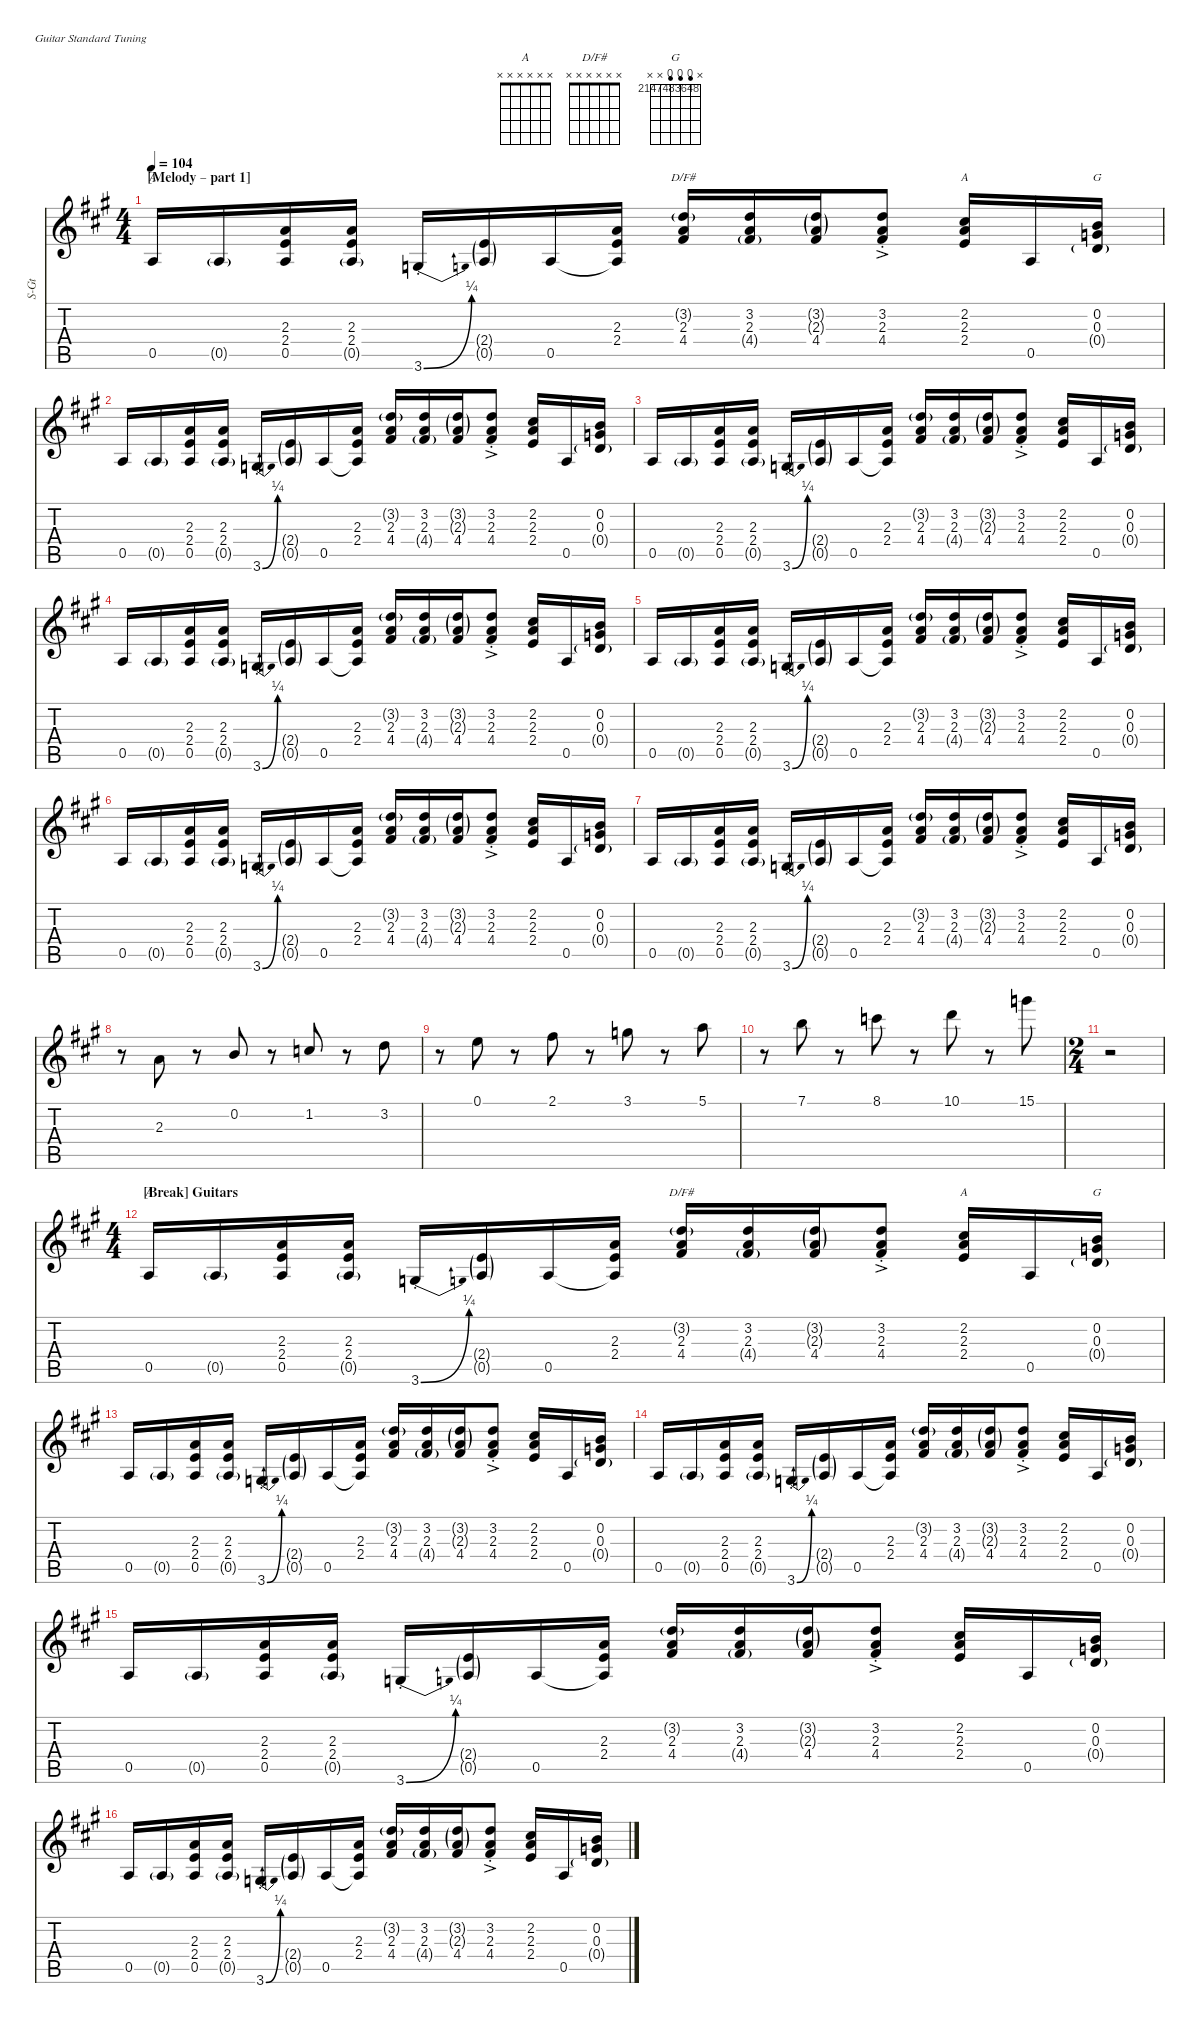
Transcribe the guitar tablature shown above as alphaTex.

\hideDynamics
\bracketExtendMode nobrackets
\otherSystemsTrackNameOrientation horizontal
\track ("Acoustic Guitar" "S-Gt") {instrument acousticguitarsteel}
\staff {score tabs}
\tuning (E4 B3 G3 D3 A2 E2)
\chord ("A" x 2 2 2 0 x) {showfingering false barre (2 2)}
\chord ("D/F#" x x x x x x)
\chord ("A" x x x x x x)
\chord ("G" x 2147483647 2147483647 2147483647 x x) {firstfret 2147483648 showfingering false}
\ts (4 4)
\section ("" "[Melody – part 1] ")
\tempo 104
\clef g2
\ks a
0.5{acc forcenatural}.16{ch "A" dy f beam Up} 0.5{g acc forcenatural}.16{beam Up} (2.3{acc forcenatural} 2.4{acc forcenatural} 0.5{acc forcenatural}).16{beam Up} (2.3{acc forcenatural} 2.4{acc forcenatural} 0.5{g acc forcenatural}).16{beam Up} 3.6{be (bend 0 0 24.599999999999998 1) st acc forcenatural}.16{beam Up} (0.5{g acc forcenatural} 2.4{g acc forcenatural}).16{beam Up} 0.5{acc forcenatural}.16{beam Up} (2.3{acc forcenatural} 2.4{acc forcenatural} 0.5{t acc forcenatural}).16{beam Up} (3.2{g acc forcenatural} 2.3{acc forcenatural} 4.4{acc #}).16{ch "D/F#" beam Up} (3.2{acc forcenatural} 2.3{acc forcenatural} 4.4{g acc #}).16{beam Up} (3.2{g acc forcenatural} 2.3{g acc forcenatural} 4.4{acc #}).16{beam Up} (3.2{ac st acc forcenatural} 2.3{st acc forcenatural} 4.4{st acc #}).8{beam Up} (2.2{acc #} 2.3{acc forcenatural} 2.4{acc forcenatural}).16{ch "A" beam Up} 0.5{acc forcenatural}.16{beam Up} (0.3{acc forcenatural} 0.4{g acc forcenatural} 0.2{acc forcenatural}).16{ch "G" beam Up} |
0.5{acc forcenatural}.16{beam Up} 0.5{g acc forcenatural}.16{beam Up} (2.3{acc forcenatural} 2.4{acc forcenatural} 0.5{acc forcenatural}).16{beam Up} (2.3{acc forcenatural} 2.4{acc forcenatural} 0.5{g acc forcenatural}).16{beam Up} 3.6{be (bend 0 0 24.599999999999998 1) st acc forcenatural}.16{beam Up} (0.5{g acc forcenatural} 2.4{g acc forcenatural}).16{beam Up} 0.5{acc forcenatural}.16{beam Up} (2.3{acc forcenatural} 2.4{acc forcenatural} 0.5{t acc forcenatural}).16{beam Up} (3.2{g acc forcenatural} 2.3{acc forcenatural} 4.4{acc #}).16{beam Up} (3.2{acc forcenatural} 2.3{acc forcenatural} 4.4{g acc #}).16{beam Up} (3.2{g acc forcenatural} 2.3{g acc forcenatural} 4.4{acc #}).16{beam Up} (3.2{ac st acc forcenatural} 2.3{st acc forcenatural} 4.4{st acc #}).8{beam Up} (2.2{acc #} 2.3{acc forcenatural} 2.4{acc forcenatural}).16{beam Up} 0.5{acc forcenatural}.16{beam Up} (0.3{acc forcenatural} 0.4{g acc forcenatural} 0.2{acc forcenatural}).16{beam Up} |
0.5{acc forcenatural}.16{beam Up} 0.5{g acc forcenatural}.16{beam Up} (2.3{acc forcenatural} 2.4{acc forcenatural} 0.5{acc forcenatural}).16{beam Up} (2.3{acc forcenatural} 2.4{acc forcenatural} 0.5{g acc forcenatural}).16{beam Up} 3.6{be (bend 0 0 24.599999999999998 1) st acc forcenatural}.16{beam Up} (0.5{g acc forcenatural} 2.4{g acc forcenatural}).16{beam Up} 0.5{acc forcenatural}.16{beam Up} (2.3{acc forcenatural} 2.4{acc forcenatural} 0.5{t acc forcenatural}).16{beam Up} (3.2{g acc forcenatural} 2.3{acc forcenatural} 4.4{acc #}).16{beam Up} (3.2{acc forcenatural} 2.3{acc forcenatural} 4.4{g acc #}).16{beam Up} (3.2{g acc forcenatural} 2.3{g acc forcenatural} 4.4{acc #}).16{beam Up} (3.2{ac st acc forcenatural} 2.3{st acc forcenatural} 4.4{st acc #}).8{beam Up} (2.2{acc #} 2.3{acc forcenatural} 2.4{acc forcenatural}).16{beam Up} 0.5{acc forcenatural}.16{beam Up} (0.3{acc forcenatural} 0.4{g acc forcenatural} 0.2{acc forcenatural}).16{beam Up} |
0.5{acc forcenatural}.16{beam Up} 0.5{g acc forcenatural}.16{beam Up} (2.3{acc forcenatural} 2.4{acc forcenatural} 0.5{acc forcenatural}).16{beam Up} (2.3{acc forcenatural} 2.4{acc forcenatural} 0.5{g acc forcenatural}).16{beam Up} 3.6{be (bend 0 0 24.599999999999998 1) st acc forcenatural}.16{beam Up} (0.5{g acc forcenatural} 2.4{g acc forcenatural}).16{beam Up} 0.5{acc forcenatural}.16{beam Up} (2.3{acc forcenatural} 2.4{acc forcenatural} 0.5{t acc forcenatural}).16{beam Up} (3.2{g acc forcenatural} 2.3{acc forcenatural} 4.4{acc #}).16{beam Up} (3.2{acc forcenatural} 2.3{acc forcenatural} 4.4{g acc #}).16{beam Up} (3.2{g acc forcenatural} 2.3{g acc forcenatural} 4.4{acc #}).16{beam Up} (3.2{ac st acc forcenatural} 2.3{st acc forcenatural} 4.4{st acc #}).8{beam Up} (2.2{acc #} 2.3{acc forcenatural} 2.4{acc forcenatural}).16{beam Up} 0.5{acc forcenatural}.16{beam Up} (0.3{acc forcenatural} 0.4{g acc forcenatural} 0.2{acc forcenatural}).16{beam Up} |
0.5{acc forcenatural}.16{beam Up} 0.5{g acc forcenatural}.16{beam Up} (2.3{acc forcenatural} 2.4{acc forcenatural} 0.5{acc forcenatural}).16{beam Up} (2.3{acc forcenatural} 2.4{acc forcenatural} 0.5{g acc forcenatural}).16{beam Up} 3.6{be (bend 0 0 24.599999999999998 1) st acc forcenatural}.16{beam Up} (0.5{g acc forcenatural} 2.4{g acc forcenatural}).16{beam Up} 0.5{acc forcenatural}.16{beam Up} (2.3{acc forcenatural} 2.4{acc forcenatural} 0.5{t acc forcenatural}).16{beam Up} (3.2{g acc forcenatural} 2.3{acc forcenatural} 4.4{acc #}).16{beam Up} (3.2{acc forcenatural} 2.3{acc forcenatural} 4.4{g acc #}).16{beam Up} (3.2{g acc forcenatural} 2.3{g acc forcenatural} 4.4{acc #}).16{beam Up} (3.2{ac st acc forcenatural} 2.3{st acc forcenatural} 4.4{st acc #}).8{beam Up} (2.2{acc #} 2.3{acc forcenatural} 2.4{acc forcenatural}).16{beam Up} 0.5{acc forcenatural}.16{beam Up} (0.3{acc forcenatural} 0.4{g acc forcenatural} 0.2{acc forcenatural}).16{beam Up} |
0.5{acc forcenatural}.16{beam Up} 0.5{g acc forcenatural}.16{beam Up} (2.3{acc forcenatural} 2.4{acc forcenatural} 0.5{acc forcenatural}).16{beam Up} (2.3{acc forcenatural} 2.4{acc forcenatural} 0.5{g acc forcenatural}).16{beam Up} 3.6{be (bend 0 0 24.599999999999998 1) st acc forcenatural}.16{beam Up} (0.5{g acc forcenatural} 2.4{g acc forcenatural}).16{beam Up} 0.5{acc forcenatural}.16{beam Up} (2.3{acc forcenatural} 2.4{acc forcenatural} 0.5{t acc forcenatural}).16{beam Up} (3.2{g acc forcenatural} 2.3{acc forcenatural} 4.4{acc #}).16{beam Up} (3.2{acc forcenatural} 2.3{acc forcenatural} 4.4{g acc #}).16{beam Up} (3.2{g acc forcenatural} 2.3{g acc forcenatural} 4.4{acc #}).16{beam Up} (3.2{ac st acc forcenatural} 2.3{st acc forcenatural} 4.4{st acc #}).8{beam Up} (2.2{acc #} 2.3{acc forcenatural} 2.4{acc forcenatural}).16{beam Up} 0.5{acc forcenatural}.16{beam Up} (0.3{acc forcenatural} 0.4{g acc forcenatural} 0.2{acc forcenatural}).16{beam Up} |
0.5{acc forcenatural}.16{beam Up} 0.5{g acc forcenatural}.16{beam Up} (2.3{acc forcenatural} 2.4{acc forcenatural} 0.5{acc forcenatural}).16{beam Up} (2.3{acc forcenatural} 2.4{acc forcenatural} 0.5{g acc forcenatural}).16{beam Up} 3.6{be (bend 0 0 24.599999999999998 1) st acc forcenatural}.16{beam Up} (0.5{g acc forcenatural} 2.4{g acc forcenatural}).16{beam Up} 0.5{acc forcenatural}.16{beam Up} (2.3{acc forcenatural} 2.4{acc forcenatural} 0.5{t acc forcenatural}).16{beam Up} (3.2{g acc forcenatural} 2.3{acc forcenatural} 4.4{acc #}).16{beam Up} (3.2{acc forcenatural} 2.3{acc forcenatural} 4.4{g acc #}).16{beam Up} (3.2{g acc forcenatural} 2.3{g acc forcenatural} 4.4{acc #}).16{beam Up} (3.2{ac st acc forcenatural} 2.3{st acc forcenatural} 4.4{st acc #}).8{beam Up} (2.2{acc #} 2.3{acc forcenatural} 2.4{acc forcenatural}).16{beam Up} 0.5{acc forcenatural}.16{beam Up} (0.3{acc forcenatural} 0.4{g acc forcenatural} 0.2{acc forcenatural}).16{beam Up} |
r.8{beam Down} 2.3{acc forcenatural}.8{beam Up} r.8{beam Up} 0.2{acc forcenatural}.8{beam Up} r.8{beam Up} 1.2{acc forcenatural}.8{beam Down} r.8{beam Down} 3.2{acc forcenatural}.8{beam Down} |
r.8{beam Down} 0.1{acc forcenatural}.8{beam Down} r.8{beam Down} 2.1{acc #}.8{beam Down} r.8{beam Down} 3.1{acc forcenatural}.8{beam Down} r.8{beam Down} 5.1{acc forcenatural}.8{beam Down} |
r.8{beam Down} 7.1{acc forcenatural}.8{beam Down} r.8{beam Down} 8.1{acc forcenatural}.8{beam Down} r.8{beam Down} 10.1{acc forcenatural}.8{beam Down} r.8{beam Down} 15.1{acc forcenatural}.8{beam Down} |
\ts (2 4)
r.2{beam Down} |
\ts (4 4)
\section ("" "[Break] Guitars")
0.5{acc forcenatural}.16{ch "A" beam Up} 0.5{g acc forcenatural}.16{beam Up} (2.3{acc forcenatural} 2.4{acc forcenatural} 0.5{acc forcenatural}).16{beam Up} (2.3{acc forcenatural} 2.4{acc forcenatural} 0.5{g acc forcenatural}).16{beam Up} 3.6{be (bend 0 0 24.599999999999998 1) st acc forcenatural}.16{beam Up} (0.5{g acc forcenatural} 2.4{g acc forcenatural}).16{beam Up} 0.5{acc forcenatural}.16{beam Up} (2.3{acc forcenatural} 2.4{acc forcenatural} 0.5{t acc forcenatural}).16{beam Up} (3.2{g acc forcenatural} 2.3{acc forcenatural} 4.4{acc #}).16{ch "D/F#" beam Up} (3.2{acc forcenatural} 2.3{acc forcenatural} 4.4{g acc #}).16{beam Up} (3.2{g acc forcenatural} 2.3{g acc forcenatural} 4.4{acc #}).16{beam Up} (3.2{ac st acc forcenatural} 2.3{st acc forcenatural} 4.4{st acc #}).8{beam Up} (2.2{acc #} 2.3{acc forcenatural} 2.4{acc forcenatural}).16{ch "A" beam Up} 0.5{acc forcenatural}.16{beam Up} (0.3{acc forcenatural} 0.4{g acc forcenatural} 0.2{acc forcenatural}).16{ch "G" beam Up} |
0.5{acc forcenatural}.16{beam Up} 0.5{g acc forcenatural}.16{beam Up} (2.3{acc forcenatural} 2.4{acc forcenatural} 0.5{acc forcenatural}).16{beam Up} (2.3{acc forcenatural} 2.4{acc forcenatural} 0.5{g acc forcenatural}).16{beam Up} 3.6{be (bend 0 0 24.599999999999998 1) st acc forcenatural}.16{beam Up} (0.5{g acc forcenatural} 2.4{g acc forcenatural}).16{beam Up} 0.5{acc forcenatural}.16{beam Up} (2.3{acc forcenatural} 2.4{acc forcenatural} 0.5{t acc forcenatural}).16{beam Up} (3.2{g acc forcenatural} 2.3{acc forcenatural} 4.4{acc #}).16{beam Up} (3.2{acc forcenatural} 2.3{acc forcenatural} 4.4{g acc #}).16{beam Up} (3.2{g acc forcenatural} 2.3{g acc forcenatural} 4.4{acc #}).16{beam Up} (3.2{ac st acc forcenatural} 2.3{st acc forcenatural} 4.4{st acc #}).8{beam Up} (2.2{acc #} 2.3{acc forcenatural} 2.4{acc forcenatural}).16{beam Up} 0.5{acc forcenatural}.16{beam Up} (0.3{acc forcenatural} 0.4{g acc forcenatural} 0.2{acc forcenatural}).16{beam Up} |
0.5{acc forcenatural}.16{beam Up} 0.5{g acc forcenatural}.16{beam Up} (2.3{acc forcenatural} 2.4{acc forcenatural} 0.5{acc forcenatural}).16{beam Up} (2.3{acc forcenatural} 2.4{acc forcenatural} 0.5{g acc forcenatural}).16{beam Up} 3.6{be (bend 0 0 24.599999999999998 1) st acc forcenatural}.16{beam Up} (0.5{g acc forcenatural} 2.4{g acc forcenatural}).16{beam Up} 0.5{acc forcenatural}.16{beam Up} (2.3{acc forcenatural} 2.4{acc forcenatural} 0.5{t acc forcenatural}).16{beam Up} (3.2{g acc forcenatural} 2.3{acc forcenatural} 4.4{acc #}).16{beam Up} (3.2{acc forcenatural} 2.3{acc forcenatural} 4.4{g acc #}).16{beam Up} (3.2{g acc forcenatural} 2.3{g acc forcenatural} 4.4{acc #}).16{beam Up} (3.2{ac st acc forcenatural} 2.3{st acc forcenatural} 4.4{st acc #}).8{beam Up} (2.2{acc #} 2.3{acc forcenatural} 2.4{acc forcenatural}).16{beam Up} 0.5{acc forcenatural}.16{beam Up} (0.3{acc forcenatural} 0.4{g acc forcenatural} 0.2{acc forcenatural}).16{beam Up} |
0.5{acc forcenatural}.16{beam Up} 0.5{g acc forcenatural}.16{beam Up} (2.3{acc forcenatural} 2.4{acc forcenatural} 0.5{acc forcenatural}).16{beam Up} (2.3{acc forcenatural} 2.4{acc forcenatural} 0.5{g acc forcenatural}).16{beam Up} 3.6{be (bend 0 0 24.599999999999998 1) st acc forcenatural}.16{beam Up} (0.5{g acc forcenatural} 2.4{g acc forcenatural}).16{beam Up} 0.5{acc forcenatural}.16{beam Up} (2.3{acc forcenatural} 2.4{acc forcenatural} 0.5{t acc forcenatural}).16{beam Up} (3.2{g acc forcenatural} 2.3{acc forcenatural} 4.4{acc #}).16{beam Up} (3.2{acc forcenatural} 2.3{acc forcenatural} 4.4{g acc #}).16{beam Up} (3.2{g acc forcenatural} 2.3{g acc forcenatural} 4.4{acc #}).16{beam Up} (3.2{ac st acc forcenatural} 2.3{st acc forcenatural} 4.4{st acc #}).8{beam Up} (2.2{acc #} 2.3{acc forcenatural} 2.4{acc forcenatural}).16{beam Up} 0.5{acc forcenatural}.16{beam Up} (0.3{acc forcenatural} 0.4{g acc forcenatural} 0.2{acc forcenatural}).16{beam Up} |
0.5{acc forcenatural}.16{beam Up} 0.5{g acc forcenatural}.16{beam Up} (2.3{acc forcenatural} 2.4{acc forcenatural} 0.5{acc forcenatural}).16{beam Up} (2.3{acc forcenatural} 2.4{acc forcenatural} 0.5{g acc forcenatural}).16{beam Up} 3.6{be (bend 0 0 24.599999999999998 1) st acc forcenatural}.16{beam Up} (0.5{g acc forcenatural} 2.4{g acc forcenatural}).16{beam Up} 0.5{acc forcenatural}.16{beam Up} (2.3{acc forcenatural} 2.4{acc forcenatural} 0.5{t acc forcenatural}).16{beam Up} (3.2{g acc forcenatural} 2.3{acc forcenatural} 4.4{acc #}).16{beam Up} (3.2{acc forcenatural} 2.3{acc forcenatural} 4.4{g acc #}).16{beam Up} (3.2{g acc forcenatural} 2.3{g acc forcenatural} 4.4{acc #}).16{beam Up} (3.2{ac st acc forcenatural} 2.3{st acc forcenatural} 4.4{st acc #}).8{beam Up} (2.2{acc #} 2.3{acc forcenatural} 2.4{acc forcenatural}).16{beam Up} 0.5{acc forcenatural}.16{beam Up} (0.3{acc forcenatural} 0.4{g acc forcenatural} 0.2{acc forcenatural}).16{beam Up}
